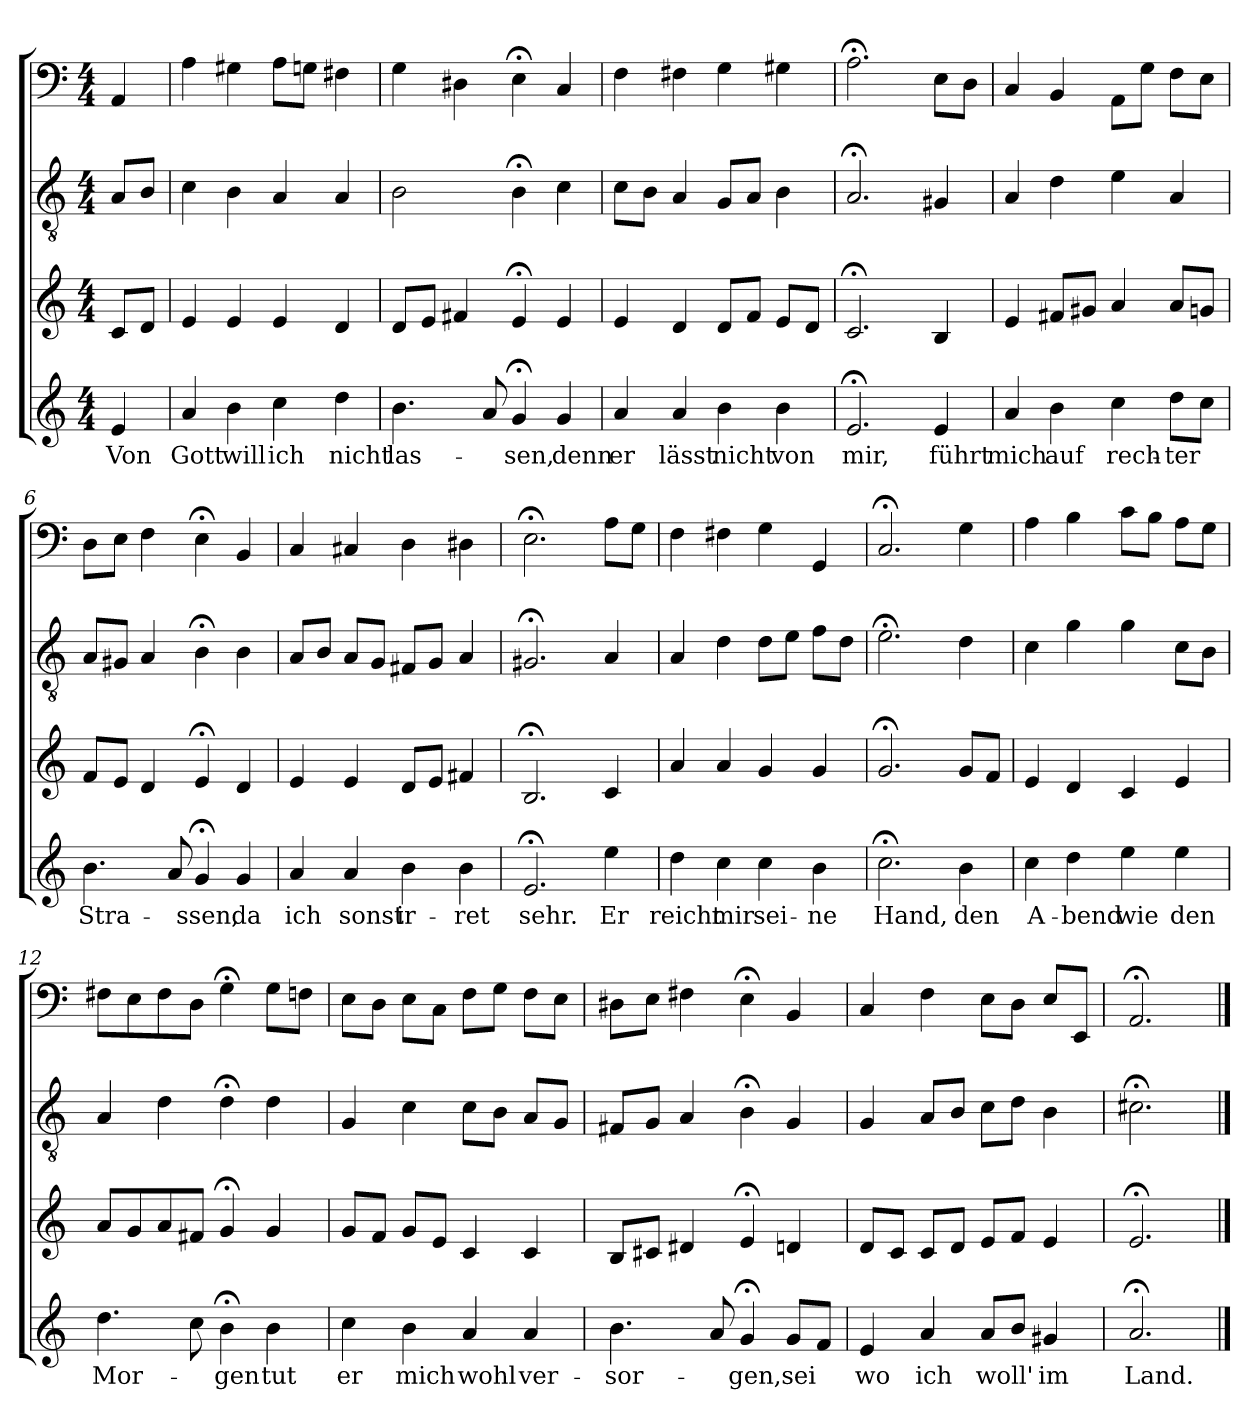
**kern	**text	**kern	**kern	**kern
*part4	*part4	*part3	*part2	*part1
*staff4	*staff4	*staff3	*staff2	*staff1
*clefG2	*	*clefG2	*clefGv2	*clefF4
*k[]	*	*k[]	*k[]	*k[]
*a:	*	*a:	*a:	*a:
*M4/4	*	*M4/4	*M4/4	*M4/4
=	=	=	=	=
4e/	Von	8c/L	8A/L	4AA/
.	.	8d/J	8B/J	.
=1	=1	=1	=1	=1
4a/	Gott	4e/	4c\	4A\
4b\	will	4e/	4B\	4G#X\
4cc\	ich	4e/	4A/	8A\L
.	.	.	.	8Gn\J
4dd\	nicht	4d/	4A/	4F#X\
=2	=2	=2	=2	=2
4.b\	las-	8d/L	2B\	4G\
.	.	8e/J	.	.
.	.	4f#X/	.	4D#X\
8a/	.	.	.	.
4g;</	-sen,	4e;</	4B;<\	4E;<\
4g/	denn	4e/	4c\	4C/
=3	=3	=3	=3	=3
4a/	er	4e/	8c\L	4F\
.	.	.	8B\J	.
4a/	lässt	4d/	4A/	4F#X\
4b\	nicht	8d/L	8G/L	4G\
.	.	8f/J	8A/J	.
4b\	von	8e/L	4B\	4G#X\
.	.	8d/J	.	.
=4	=4	=4	=4	=4
2.e;</	mir,	2.c;</	2.A;</	2.A;<\
4e/	führt	4B/	4G#X/	8E\L
.	.	.	.	8D\J
=5	=5	=5	=5	=5
4a/	mich	4e/	4A/	4C/
4b\	auf	8f#X/L	4d\	4BB/
.	.	8g#X/J	.	.
4cc\	rech-	4a/	4e\	8AA\L
.	.	.	.	8G\J
8dd\L	-ter	8a/L	4A/	8F\L
8cc\J	.	8gn/J	.	8E\J
=6	=6	=6	=6	=6
4.b\	Stra-	8f/L	8A/L	8D\L
.	.	8e/J	8G#X/J	8E\J
.	.	4d/	4A/	4F\
8a/	.	.	.	.
4g;</	-ssen,	4e;</	4B;<\	4E;<\
4g/	da	4d/	4B\	4BB/
=7	=7	=7	=7	=7
4a/	ich	4e/	8A/L	4C/
.	.	.	8B/J	.
4a/	sonst	4e/	8A/L	4C#X/
.	.	.	8G/J	.
4b\	ir-	8d/L	8F#X/L	4D\
.	.	8e/J	8G/J	.
4b\	-ret	4f#X/	4A/	4D#X\
=8	=8	=8	=8	=8
2.e;</	sehr.	2.B;</	2.G#X;</	2.E;<\
4ee\	Er	4c/	4A/	8A\L
.	.	.	.	8G\J
=9	=9	=9	=9	=9
4dd\	reicht	4a/	4A/	4F\
4cc\	mir	4a/	4d\	4F#X\
4cc\	sei-	4g/	8d\L	4G\
.	.	.	8e\J	.
4b\	-ne	4g/	8f\L	4GG/
.	.	.	8d\J	.
=10	=10	=10	=10	=10
2.cc;<\	Hand,	2.g;</	2.e;<\	2.C;</
4b\	den	8g/L	4d\	4G\
.	.	8f/J	.	.
=11	=11	=11	=11	=11
4cc\	A-	4e/	4c\	4A\
4dd\	-bend	4d/	4g\	4B\
4ee\	wie	4c/	4g\	8c\L
.	.	.	.	8B\J
4ee\	den	4e/	8c\L	8A\L
.	.	.	8B\J	8G\J
=12	=12	=12	=12	=12
4.dd\	Mor-	8a/L	4A/	8F#X\L
.	.	8g/	.	8E\
.	.	8a/	4d\	8F#\
8cc\	.	8f#X/J	.	8D\J
4b;<\	-gen	4g;</	4d;<\	4G;<\
4b\	tut	4g/	4d\	8G\L
.	.	.	.	8Fn\J
=13	=13	=13	=13	=13
4cc\	er	8g/L	4G/	8E\L
.	.	8f/J	.	8D\J
4b\	mich	8g/L	4c\	8E\L
.	.	8e/J	.	8C\J
4a/	wohl	4c/	8c\L	8F\L
.	.	.	8B\J	8G\J
4a/	ver-	4c/	8A/L	8F\L
.	.	.	8G/J	8E\J
=14	=14	=14	=14	=14
4.b\	-sor-	8B/L	8F#X/L	8D#X\L
.	.	8c#X/J	8G/J	8E\J
.	.	4d#X/	4A/	4F#X\
8a/	.	.	.	.
4g;</	-gen,	4e;</	4B;<\	4E;<\
8g/L	sei	4dn/	4G/	4BB/
8f/J	.	.	.	.
=15	=15	=15	=15	=15
4e/	wo	8d/L	4G/	4C/
.	.	8c/J	.	.
4a/	ich	8c/L	8A/L	4F\
.	.	8d/J	8B/J	.
8a/L	woll'	8e/L	8c\L	8E\L
8b/J	.	8f/J	8d\J	8D\J
4g#X/	im	4e/	4B\	8E/L
.	.	.	.	8EE/J
=16	=16	=16	=16	=16
2.a;</	Land.	2.e;</	2.c#X;<\	2.AA;</
==	==	==	==	==
*-	*-	*-	*-	*-
